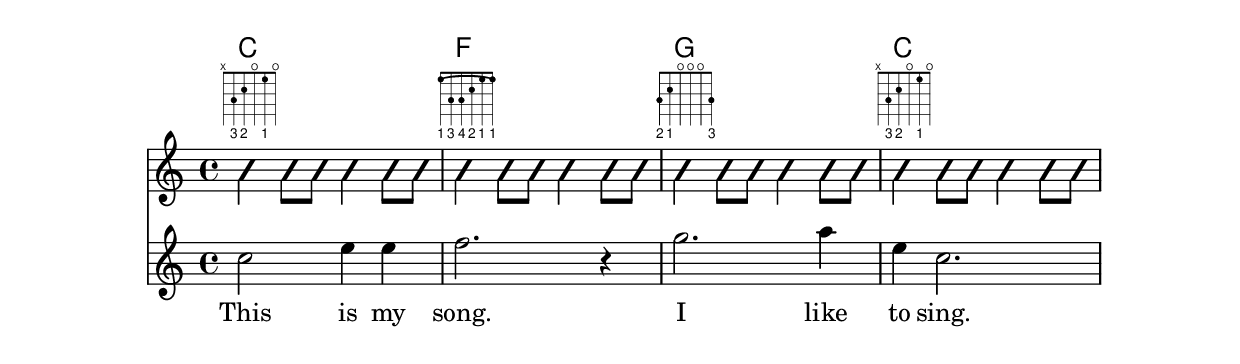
%% DO NOT EDIT this file manually; it is automatically
%% generated from LSR http://lsr.dsi.unimi.it
%% Make any changes in LSR itself, or in Documentation/snippets/new/ ,
%% and then run scripts/auxiliar/makelsr.py
%%
%% This file is in the public domain.
\version "2.14.0"

\header {
  lsrtags = "rhythms, fretted-strings"

%% Translation of GIT committish: 615cbf212fdaf0b220b3330da417d0c3602494f2
  texidoces = "
Para la música de guitarra, es posible mostrar los ritmos de rasgueo,
además de las notas de la melodía, acordes y diagramas de posiciones.

"
  doctitlees = "Ritmos rasgueados de guitarra"


%% Translation of GIT committish: 0a868be38a775ecb1ef935b079000cebbc64de40
  texidocde = "
In Gitarrennotation kann neben Melodie, Akkordbezeichnungen und
Bunddiagrammen auch der Schlagrhythmus angegeben werden.

"
  doctitlede = "Schlagrhythmus für Gitarren"



%% Translation of GIT committish: 015b8e65e5e9a74cea1618b597402b5b74f89b89
  texidocfr = "
En matière de notation pour guitare, il arrive que soient indiqués les
@qq{coups de gratte} en plus de la mélodie, grilles d'accords et
diagrammes de tablature.

"
  doctitlefr = "Rythmique et guitare"

  texidoc = "
For guitar music, it is possible to show strum rhythms, along with
melody notes, chord names and fret diagrams.

"
  doctitle = "Guitar strum rhythms"
} % begin verbatim

\include "predefined-guitar-fretboards.ly"
<<
  \new ChordNames {
    \chordmode {
      c1 | f | g | c
    }
  }
  \new FretBoards {
    \chordmode {
      c1 | f | g | c
    }
  }
  \new Voice \with {
    \consists "Pitch_squash_engraver"
  } {
    \relative c'' {
      \improvisationOn
      c4 c8 c c4 c8 c
      f4 f8 f f4 f8 f
      g4 g8 g g4 g8 g
      c4 c8 c c4 c8 c
    }
  }
  \new Voice = "melody" {
    \relative c'' {
      c2 e4 e4
      f2. r4
      g2. a4
      e4 c2.
    }
  }
  \new Lyrics {
    \lyricsto "melody" {
      This is my song.
      I like to sing.
    }
  }
>>

